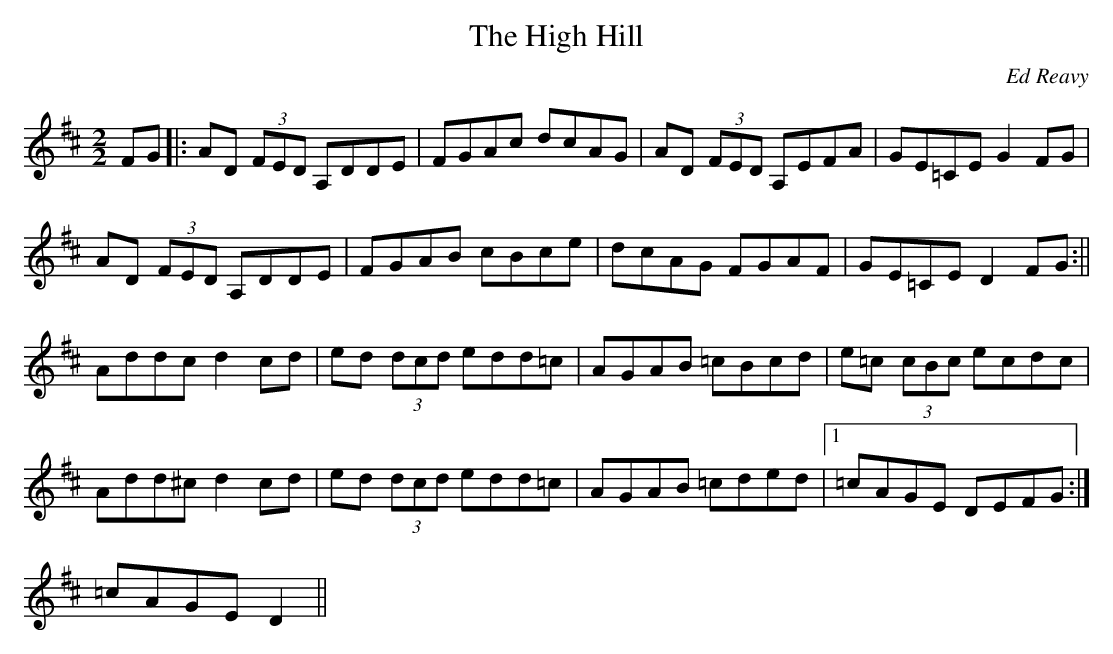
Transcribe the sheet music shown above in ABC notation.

X:1
T:The High Hill
M:2/2
L:1/8
C:Ed Reavy
K:D
FG|:AD (3FED A,DDE|FGAc dcAG|AD (3FED A,EFA|GE=CE G2FG|
AD (3FED A,DDE|FGAB cBce|dcAG FGAF|GE=CE D2 FG:||
Addc d2 cd|ed (3dcd edd=c|AGAB =cBcd|e=c (3cBc ecdc|
Add^c d2 cd | ed (3dcd edd=c|AGAB =cded|1=cAGE DEFG:|
2=cAGE D2||
